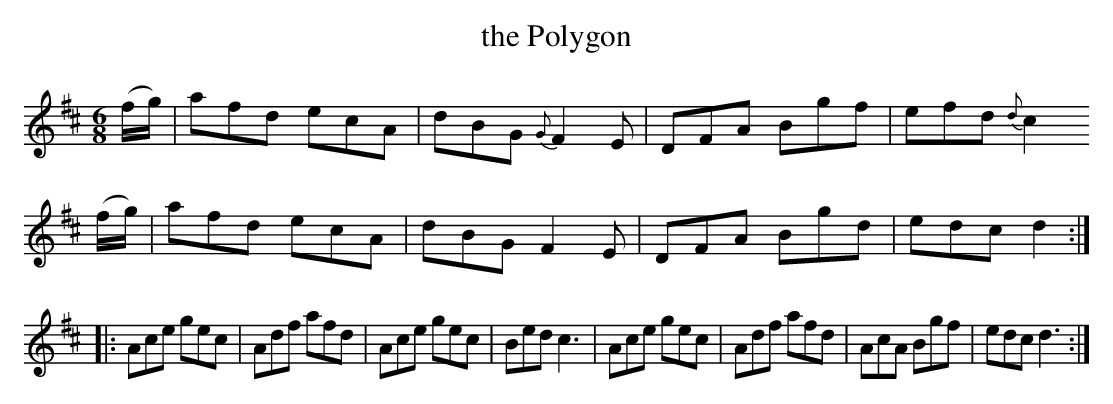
X:1
T:the Polygon
M:6/8
L:1/8
K:D
(f/g/)|afd ecA|dBG {G}F2E|DFA Bgf|efd {d}c2
(f/g/)|afd ecA|dBG    F2E|DFA Bgd|edc    d2::
       Ace gec|Adf    afd|Ace gec|Bed    c3 |\
       Ace gec|Adf    afd|AcA Bgf|edc    d3:|
